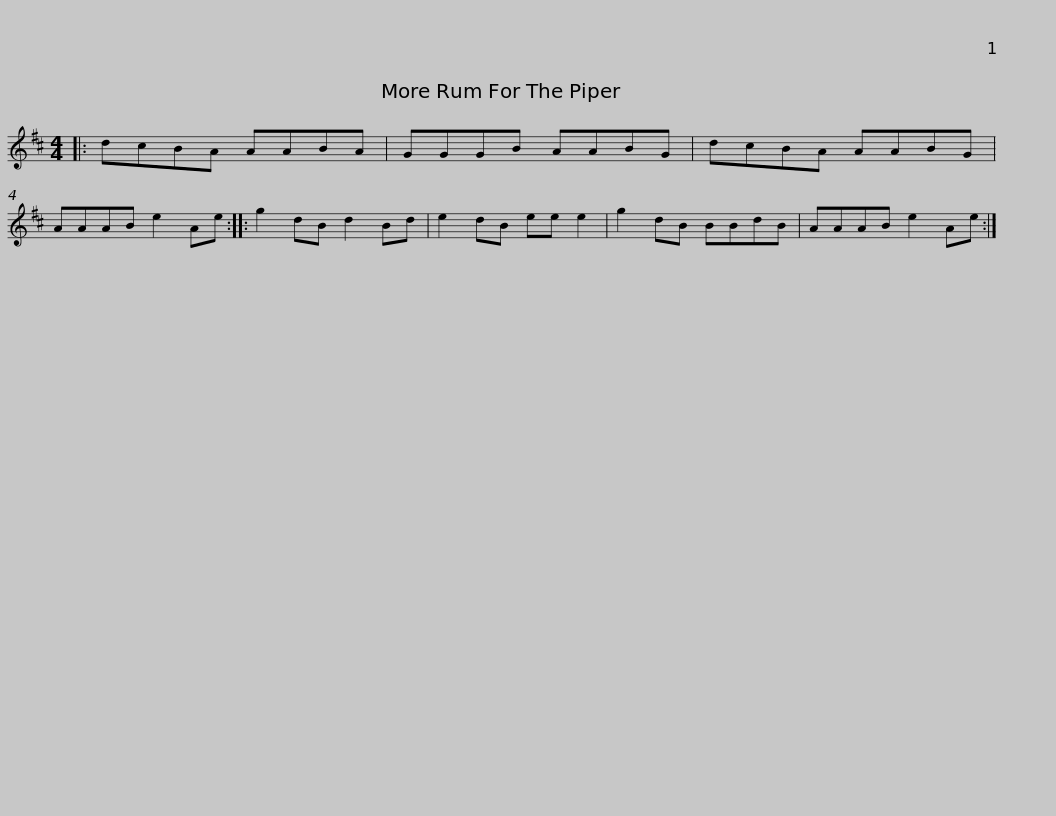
X:1
L:1/8
M:4/4
I:linebreak $
K:D
V:1 treble
V:1
|: dcBA AABA | GGGB AABG | dcBA AABG | AAAB e2 Ae :: g2 dB d2 Bd |$ %5
 e2 dB ee e2 | g2 dB BBdB | AAAB e2 Ae :| %8
